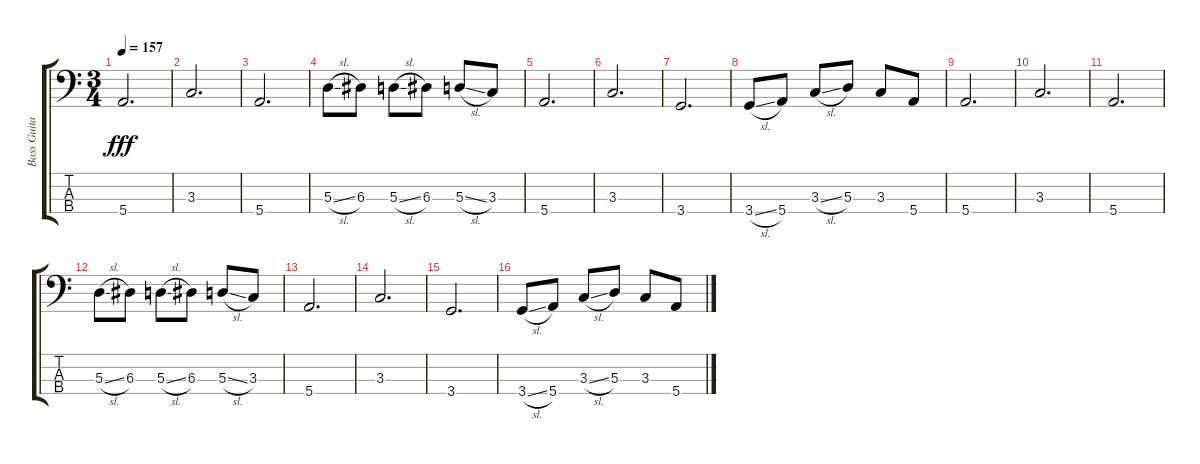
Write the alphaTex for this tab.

\track ("Bass Guitar" "Bass Guita") {instrument electricbassfinger}
\staff {score tabs}
\tuning (G2 D2 A1 E1) {hide}
\ts (3 4)
\tempo 157
\clef f4
\ks c
5.4.2{d dy fff} |
3.3.2{d} |
5.4.2{d} |
5.3{sl}.8 6.3.8 5.3{sl}.8 6.3.8 5.3{sl}.8 3.3.8 |
5.4.2{d} |
3.3.2{d} |
3.4.2{d} |
3.4{sl}.8 5.4.8 3.3{sl}.8 5.3.8 3.3.8 5.4.8 |
5.4.2{d} |
3.3.2{d} |
5.4.2{d} |
5.3{sl}.8 6.3.8 5.3{sl}.8 6.3.8 5.3{sl}.8 3.3.8 |
5.4.2{d} |
3.3.2{d} |
3.4.2{d} |
3.4{sl}.8 5.4.8 3.3{sl}.8 5.3.8 3.3.8 5.4.8
